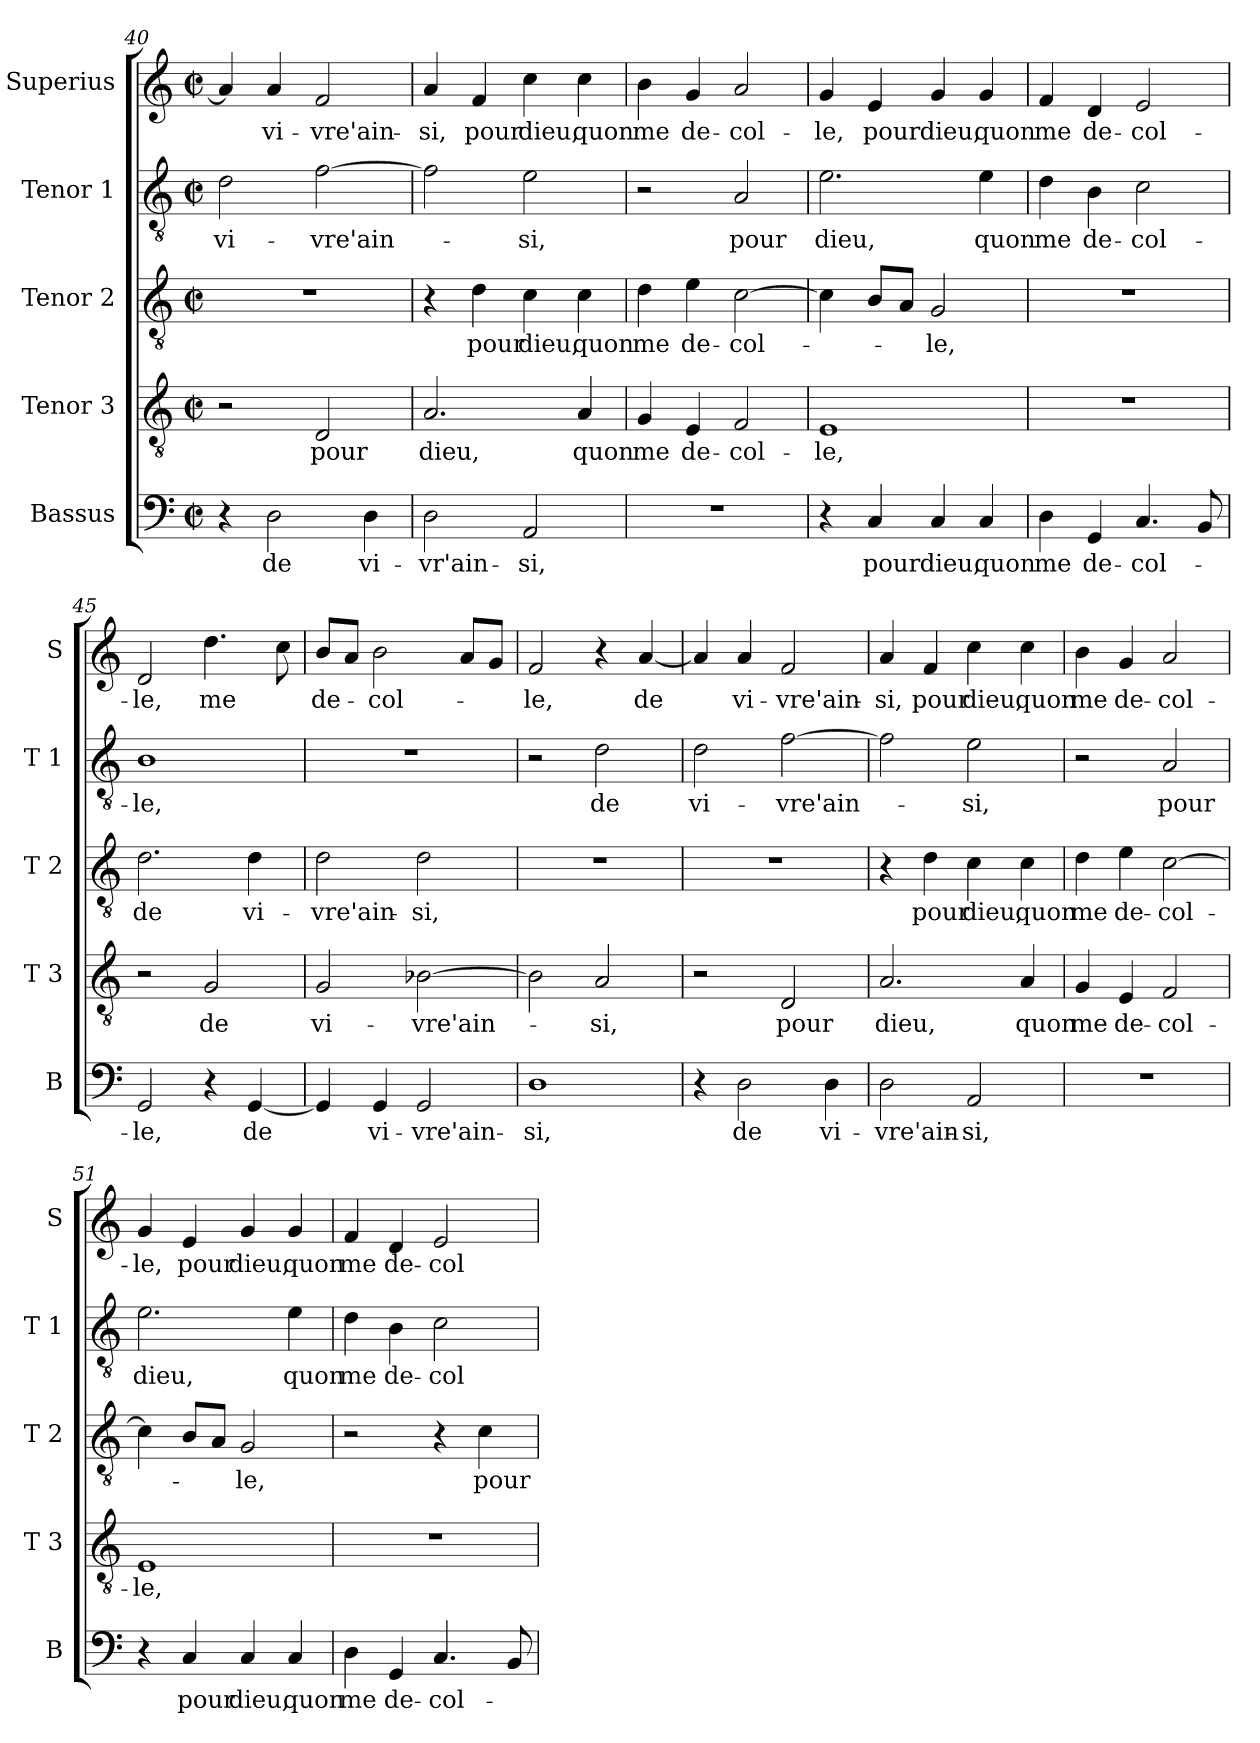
**kern	**text	**kern	**text	**kern	**text	**kern	**text	**kern	**text
*part5	*part5	*part4	*part4	*part3	*part3	*part2	*part2	*part1	*part1
*staff5	*staff5	*staff4	*staff4	*staff3	*staff3	*staff2	*staff2	*staff1	*staff1
*I"Bassus	*	*I"Tenor 3	*	*I"Tenor 2	*	*I"Tenor 1	*	*I"Superius	*
*I'B	*	*I'T 3	*	*I'T 2	*	*I'T 1	*	*I'S	*
*clefF4	*	*clefGv2	*	*clefGv2	*	*clefGv2	*	*clefG2	*
*k[]	*	*k[]	*	*k[]	*	*k[]	*	*k[]	*
*C:	*	*C:	*	*C:	*	*C:	*	*C:	*
*M2/2	*	*M2/2	*	*M2/2	*	*M2/2	*	*M2/2	*
*met(c|)	*	*met(c|)	*	*met(c|)	*	*met(c|)	*	*met(c|)	*
=40	=40	=40	=40	=40	=40	=40	=40	=40	=40
!	!	!	!	!	!	!	!LO:LY:b	!	!
4r	.	2r	.	1r	.	2d\	vi-	4a/]	.
!	!LO:LY:b	!	!	!	!	!	!	!	!LO:LY:b
2D\	de	.	.	.	.	.	.	4a/	vi-
!	!	!	!LO:LY:b	!	!	!	!LO:LY:b	!	!LO:LY:b
.	.	2D/	pour	.	.	[2f\	-vre'ain-	2f/	-vre'ain-
!	!LO:LY:b	!	!	!	!	!	!	!	!
4D\	vi-	.	.	.	.	.	.	.	.
!!LO:LB:g=z
=41	=41	=41	=41	=41	=41	=41	=41	=41	=41
!	!LO:LY:b	!	!LO:LY:b	!	!	!	!	!	!LO:LY:b
2D\	-vr'ain-	2.A/	dieu,	4r	.	2f\]	.	4a/	-si,
!	!	!	!	!	!LO:LY:b	!	!	!	!LO:LY:b
.	.	.	.	4d\	pour	.	.	4f/	pour
!	!LO:LY:b	!	!	!	!LO:LY:b	!	!LO:LY:b	!	!LO:LY:b
2AA/	-si,	.	.	4c\	dieu,	2e\	-si,	4cc\	dieu,
!	!	!	!LO:LY:b	!	!LO:LY:b	!	!	!	!LO:LY:b
.	.	4A/	quon	4c\	quon	.	.	4cc\	quon
=42	=42	=42	=42	=42	=42	=42	=42	=42	=42
!	!	!	!LO:LY:b	!	!LO:LY:b	!	!	!	!LO:LY:b
1r	.	4G/	me	4d\	me	2r	.	4b\	me
!	!	!	!LO:LY:b	!	!LO:LY:b	!	!	!	!LO:LY:b
.	.	4E/	de-	4e\	de-	.	.	4g/	de-
!	!	!	!LO:LY:b	!	!LO:LY:b	!	!LO:LY:b	!	!LO:LY:b
.	.	2F/	-col-	[2c\	-col-	2A/	pour	2a/	-col-
=43	=43	=43	=43	=43	=43	=43	=43	=43	=43
!	!	!	!LO:LY:b	!	!	!	!LO:LY:b	!	!LO:LY:b
4r	.	1E	-le,	4c\]	.	2.e\	dieu,	4g/	-le,
!	!LO:LY:b	!	!	!	!	!	!	!	!LO:LY:b
4C/	pour	.	.	8B/L	.	.	.	4e/	pour
.	.	.	.	8A/J	.	.	.	.	.
!	!LO:LY:b	!	!	!	!LO:LY:b	!	!	!	!LO:LY:b
4C/	dieu,	.	.	2G/	-le,	.	.	4g/	dieu,
!	!LO:LY:b	!	!	!	!	!	!LO:LY:b	!	!LO:LY:b
4C/	quon	.	.	.	.	4e\	quon	4g/	quon
=44	=44	=44	=44	=44	=44	=44	=44	=44	=44
!	!LO:LY:b	!	!	!	!	!	!LO:LY:b	!	!LO:LY:b
4D\	me	1r	.	1r	.	4d\	me	4f/	me
!	!LO:LY:b	!	!	!	!	!	!LO:LY:b	!	!LO:LY:b
4GG/	de-	.	.	.	.	4B\	de-	4d/	de-
!	!LO:LY:b	!	!	!	!	!	!LO:LY:b	!	!LO:LY:b
4.C/	-col-	.	.	.	.	2c\	-col-	2e/	-col-
8BB/	.	.	.	.	.	.	.	.	.
=45	=45	=45	=45	=45	=45	=45	=45	=45	=45
!	!LO:LY:b	!	!	!	!LO:LY:b	!	!LO:LY:b	!	!LO:LY:b
2GG/	-le,	2r	.	2.d\	de	1B	-le,	2d/	-le,
!	!	!	!LO:LY:b	!	!	!	!	!	!LO:LY:b
4r	.	2G/	de	.	.	.	.	4.dd\	me
!	!LO:LY:b	!	!	!	!LO:LY:b	!	!	!	!
[4GG/	de	.	.	4d\	vi-	.	.	.	.
.	.	.	.	.	.	.	.	8cc\	.
!!LO:PB:g=z
=46	=46	=46	=46	=46	=46	=46	=46	=46	=46
!	!	!	!LO:LY:b	!	!LO:LY:b	!	!	!	!LO:LY:b
4GG/]	.	2G/	vi-	2d\	-vre'ain-	1r	.	8b/L	de-
.	.	.	.	.	.	.	.	8a/J	.
!	!LO:LY:b	!	!	!	!	!	!	!	!LO:LY:b
4GG/	vi-	.	.	.	.	.	.	2b\	-col-
!	!LO:LY:b	!	!LO:LY:b	!	!LO:LY:b	!	!	!	!
2GG/	-vre'ain-	[2B-X\	-vre'ain-	2d\	-si,	.	.	.	.
.	.	.	.	.	.	.	.	8a/L	.
.	.	.	.	.	.	.	.	8g/J	.
=47	=47	=47	=47	=47	=47	=47	=47	=47	=47
!	!LO:LY:b	!	!	!	!	!	!	!	!LO:LY:b
1D	-si,	2B-\]	.	1r	.	2r	.	2f/	-le,
!	!	!	!LO:LY:b	!	!	!	!LO:LY:b	!	!
.	.	2A/	-si,	.	.	2d\	de	4r	.
!	!	!	!	!	!	!	!	!	!LO:LY:b
.	.	.	.	.	.	.	.	[4a/	de
=48	=48	=48	=48	=48	=48	=48	=48	=48	=48
!	!	!	!	!	!	!	!LO:LY:b	!	!
4r	.	2r	.	1r	.	2d\	vi-	4a/]	.
!	!LO:LY:b	!	!	!	!	!	!	!	!LO:LY:b
2D\	de	.	.	.	.	.	.	4a/	vi-
!	!	!	!LO:LY:b	!	!	!	!LO:LY:b	!	!LO:LY:b
.	.	2D/	pour	.	.	[2f\	-vre'ain-	2f/	-vre'ain-
!	!LO:LY:b	!	!	!	!	!	!	!	!
4D\	vi-	.	.	.	.	.	.	.	.
=49	=49	=49	=49	=49	=49	=49	=49	=49	=49
!	!LO:LY:b	!	!LO:LY:b	!	!	!	!	!	!LO:LY:b
2D\	-vre'ain-	2.A/	dieu,	4r	.	2f\]	.	4a/	-si,
!	!	!	!	!	!LO:LY:b	!	!	!	!LO:LY:b
.	.	.	.	4d\	pour	.	.	4f/	pour
!	!LO:LY:b	!	!	!	!LO:LY:b	!	!LO:LY:b	!	!LO:LY:b
2AA/	-si,	.	.	4c\	dieu,	2e\	-si,	4cc\	dieu,
!	!	!	!LO:LY:b	!	!LO:LY:b	!	!	!	!LO:LY:b
.	.	4A/	quon	4c\	quon	.	.	4cc\	quon
=50	=50	=50	=50	=50	=50	=50	=50	=50	=50
!	!	!	!LO:LY:b	!	!LO:LY:b	!	!	!	!LO:LY:b
1r	.	4G/	me	4d\	me	2r	.	4b\	me
!	!	!	!LO:LY:b	!	!LO:LY:b	!	!	!	!LO:LY:b
.	.	4E/	de-	4e\	de-	.	.	4g/	de-
!	!	!	!LO:LY:b	!	!LO:LY:b	!	!LO:LY:b	!	!LO:LY:b
.	.	2F/	-col-	[2c\	-col-	2A/	pour	2a/	-col-
!!LO:LB:g=z
=51	=51	=51	=51	=51	=51	=51	=51	=51	=51
!	!	!	!LO:LY:b	!	!	!	!LO:LY:b	!	!LO:LY:b
4r	.	1E	-le,	4c\]	.	2.e\	dieu,	4g/	-le,
!	!LO:LY:b	!	!	!	!	!	!	!	!LO:LY:b
4C/	pour	.	.	8B/L	.	.	.	4e/	pour
.	.	.	.	8A/J	.	.	.	.	.
!	!LO:LY:b	!	!	!	!LO:LY:b	!	!	!	!LO:LY:b
4C/	dieu,	.	.	2G/	-le,	.	.	4g/	dieu,
!	!LO:LY:b	!	!	!	!	!	!LO:LY:b	!	!LO:LY:b
4C/	quon	.	.	.	.	4e\	quon	4g/	quon
=52	=52	=52	=52	=52	=52	=52	=52	=52	=52
!	!LO:LY:b	!	!	!	!	!	!LO:LY:b	!	!LO:LY:b
4D\	me	1r	.	2r	.	4d\	me	4f/	me
!	!LO:LY:b	!	!	!	!	!	!LO:LY:b	!	!LO:LY:b
4GG/	de-	.	.	.	.	4B\	de-	4d/	de-
!	!LO:LY:b	!	!	!	!	!	!LO:LY:b	!	!LO:LY:b
4.C/	-col-	.	.	4r	.	2c\	-col-	2e/	-col-
!	!	!	!	!	!LO:LY:b	!	!	!	!
.	.	.	.	4c\	pour	.	.	.	.
8BB/	.	.	.	.	.	.	.	.	.
=	=	=	=	=	=	=	=	=	=
*-	*-	*-	*-	*-	*-	*-	*-	*-	*-
